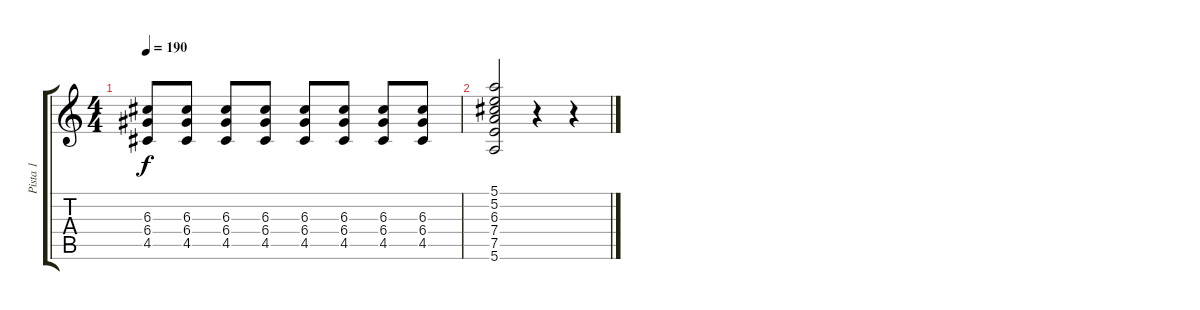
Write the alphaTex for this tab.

\track ("Pista 1" "Pista 1") {instrument acousticguitarsteel}
\staff {score tabs}
\tuning (E4 B3 G3 D3 A2 E2) {hide}
\ts (4 4)
\tempo 190
\clef g2
\ks c
(6.3 6.4 4.5).8{dy f} (6.3 6.4 4.5).8 (6.3 6.4 4.5).8 (6.3 6.4 4.5).8 (6.3 6.4 4.5).8 (6.3 6.4 4.5).8 (6.3 6.4 4.5).8 (6.3 6.4 4.5).8 |
(5.1 5.2 6.3 7.4 7.5 5.6).2 r.4 r.4
